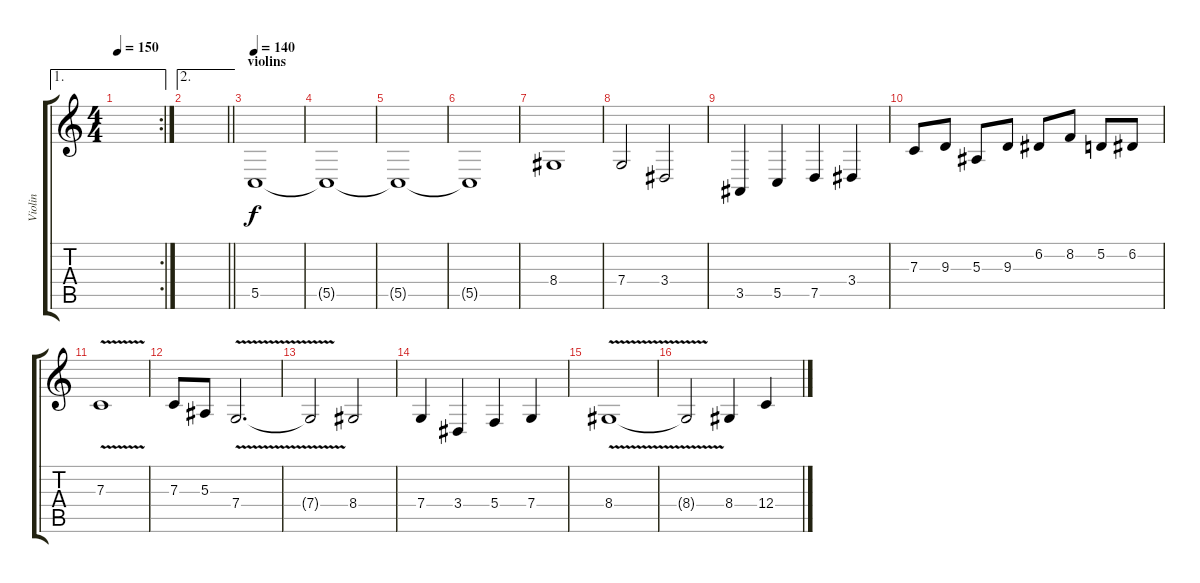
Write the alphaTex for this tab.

\track ("Violin" "Violin") {instrument violin}
\staff {score tabs}
\tuning (D4 A3 F3 C3 G2 C2) {hide}
\ae 1
\rc 2
\ts (4 4)
\tempo 150
\clef g2
\ks c
|
\ae 2
\barLineRight lightlight
|
\section ("" "violins")
\tempo 140
5.5.1{volume 13} |
5.5{t}.1 |
5.5{t}.1 |
5.5{t}.1 |
8.4.1 |
7.4.2 3.4.2 |
3.5.4 5.5.4 7.5.4 3.4.4 |
7.3.8 9.3.8 5.3.8 9.3.8 6.2.8 8.2.8 5.2.8 6.2.8 |
7.3{v}.1 |
7.3.8 5.3.8 7.4{v}.2{d} |
7.4{t}.2 8.4.2 |
7.4.4 3.4.4 5.4.4 7.4.4 |
8.4{v}.1 |
8.4{t}.2 8.4.4 12.4.4
